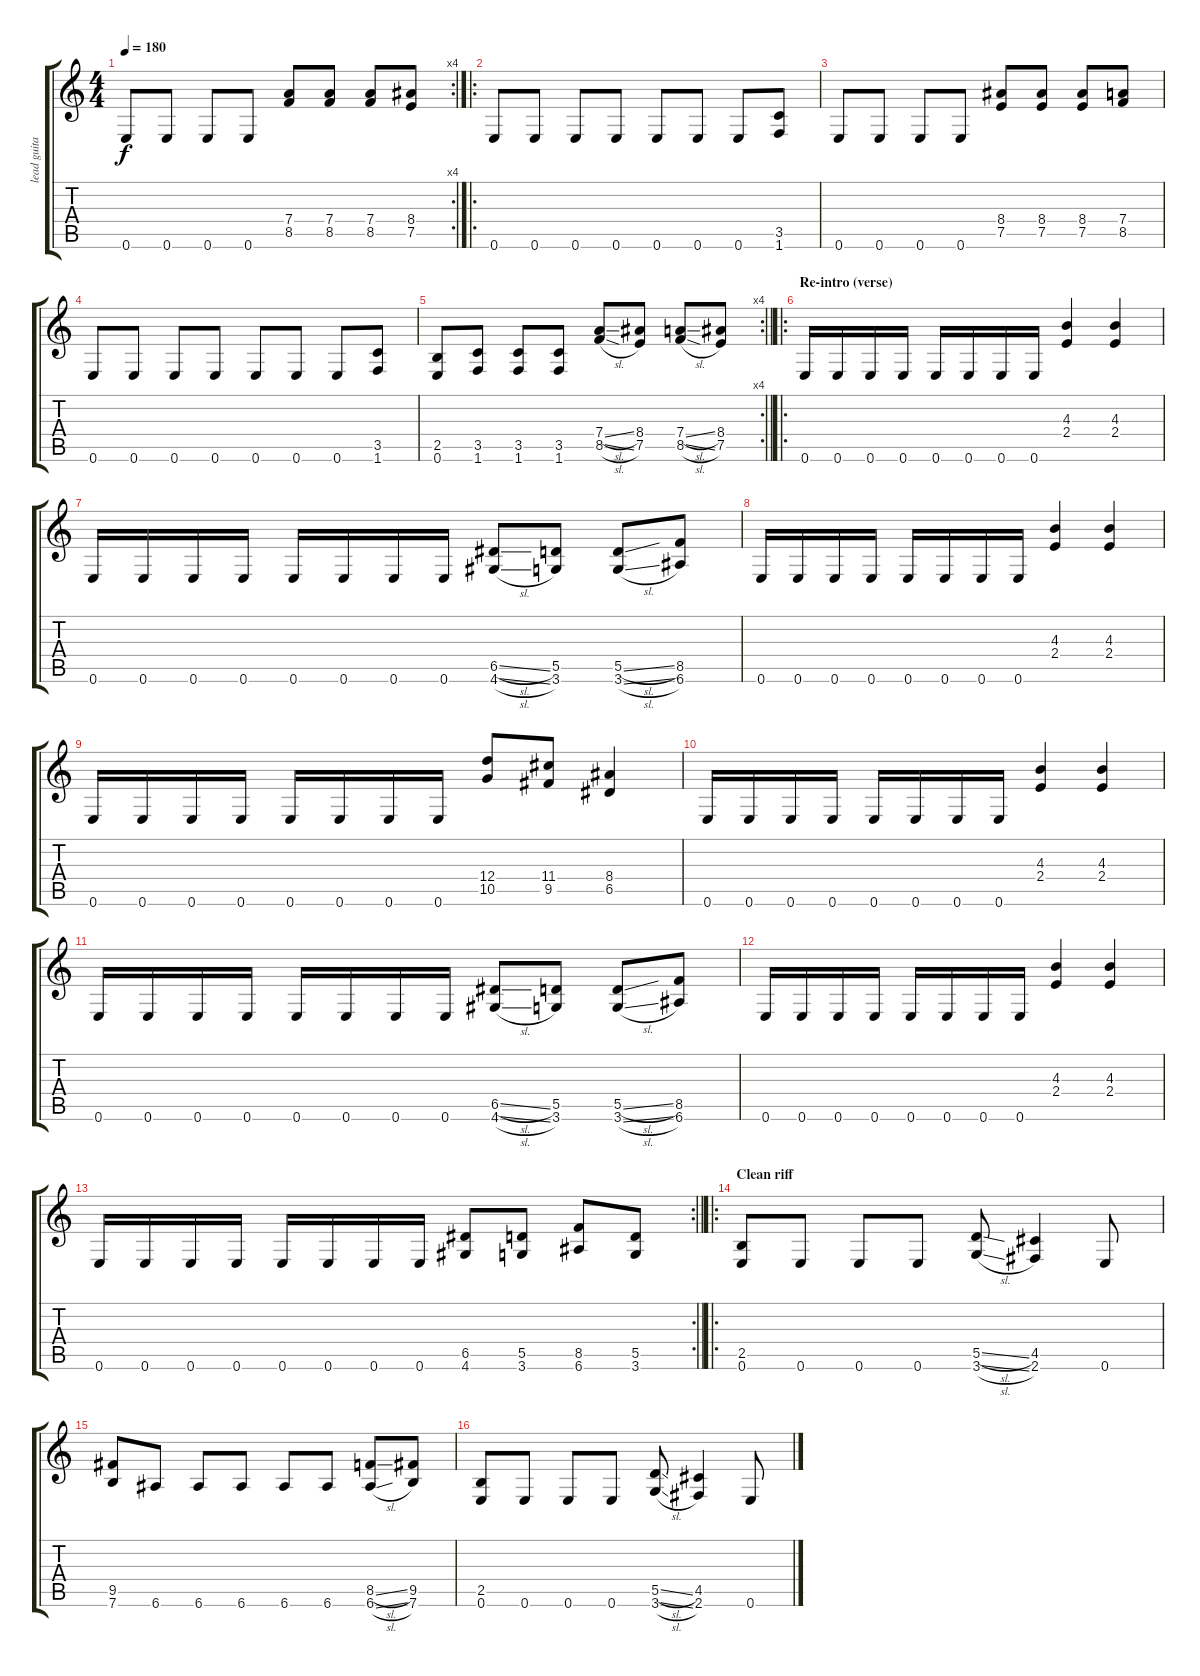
\track ("lead guitar" "lead guita") {instrument distortionguitar}
\staff {score tabs}
\tuning (E4 B3 G3 D3 A2 E2) {hide}
\rc 4
\ts (4 4)
\tempo 180
\clef g2
\ks c
0.6.8{dy f} 0.6.8 0.6.8 0.6.8 (7.4 8.5).8 (7.4 8.5).8 (7.4 8.5).8 (8.4 7.5).8 |
\ro
0.6.8 0.6.8 0.6.8 0.6.8 0.6.8 0.6.8 0.6.8 (3.5 1.6).8 |
0.6.8 0.6.8 0.6.8 0.6.8 (8.4 7.5).8 (8.4 7.5).8 (8.4 7.5).8 (7.4 8.5).8 |
0.6.8 0.6.8 0.6.8 0.6.8 0.6.8 0.6.8 0.6.8 (3.5 1.6).8 |
\rc 4
\barLineRight lightlight
(2.5 0.6).8 (3.5 1.6).8 (3.5 1.6).8 (3.5 1.6).8 (7.4{sl} 8.5{sl}).8 (8.4 7.5).8 (7.4{sl} 8.5{sl}).8 (8.4 7.5).8 |
\ro
\section ("" "Re-intro (verse)")
0.6.16 0.6.16 0.6.16 0.6.16 0.6.16 0.6.16 0.6.16 0.6.16 (4.3 2.4).4 (4.3 2.4).4 |
0.6.16 0.6.16 0.6.16 0.6.16 0.6.16 0.6.16 0.6.16 0.6.16 (6.5{sl} 4.6{sl}).8 (5.5 3.6).8 (5.5{sl} 3.6{sl}).8 (8.5 6.6).8 |
0.6.16 0.6.16 0.6.16 0.6.16 0.6.16 0.6.16 0.6.16 0.6.16 (4.3 2.4).4 (4.3 2.4).4 |
0.6.16 0.6.16 0.6.16 0.6.16 0.6.16 0.6.16 0.6.16 0.6.16 (12.4 10.5).8 (11.4 9.5).8 (8.4 6.5).4 |
0.6.16 0.6.16 0.6.16 0.6.16 0.6.16 0.6.16 0.6.16 0.6.16 (4.3 2.4).4 (4.3 2.4).4 |
0.6.16 0.6.16 0.6.16 0.6.16 0.6.16 0.6.16 0.6.16 0.6.16 (6.5{sl} 4.6{sl}).8 (5.5 3.6).8 (5.5{sl} 3.6{sl}).8 (8.5 6.6).8 |
0.6.16 0.6.16 0.6.16 0.6.16 0.6.16 0.6.16 0.6.16 0.6.16 (4.3 2.4).4 (4.3 2.4).4 |
\rc 2
\barLineRight lightlight
0.6.16 0.6.16 0.6.16 0.6.16 0.6.16 0.6.16 0.6.16 0.6.16 (6.5 4.6).8 (5.5 3.6).8 (8.5 6.6).8 (5.5 3.6).8 |
\ro
\section ("" "Clean riff")
(2.5 0.6).8 0.6.8 0.6.8 0.6.8 (5.5{sl} 3.6{sl}).8 (4.5 2.6).4 0.6.8 |
(9.5 7.6).8 6.6.8 6.6.8 6.6.8 6.6.8 6.6.8 (8.5{sl} 6.6{sl}).8 (9.5 7.6).8 |
(2.5 0.6).8 0.6.8 0.6.8 0.6.8 (5.5{sl} 3.6{sl}).8 (4.5 2.6).4 0.6.8
